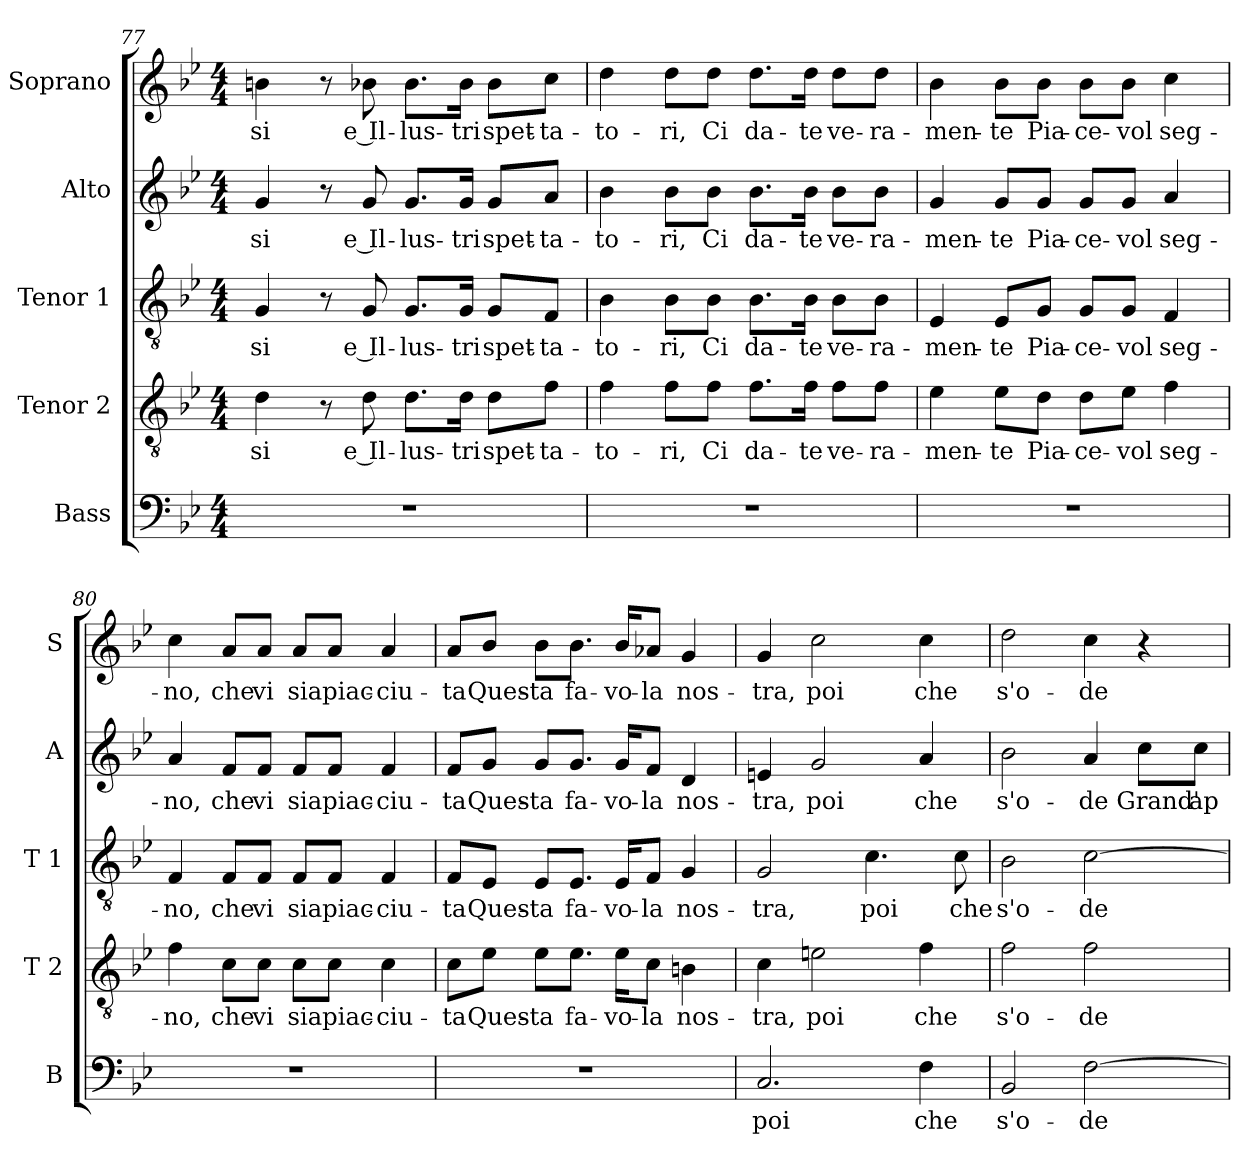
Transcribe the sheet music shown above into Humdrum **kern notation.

**kern	**text	**kern	**text	**kern	**text	**kern	**text	**kern	**text
*part5	*part5	*part4	*part4	*part3	*part3	*part2	*part2	*part1	*part1
*staff5	*staff5	*staff4	*staff4	*staff3	*staff3	*staff2	*staff2	*staff1	*staff1
*I"Bass	*	*I"Tenor 2	*	*I"Tenor 1	*	*I"Alto	*	*I"Soprano	*
*I'B	*	*I'T 2	*	*I'T 1	*	*I'A	*	*I'S	*
*clefF4	*	*clefGv2	*	*clefGv2	*	*clefG2	*	*clefG2	*
*k[b-e-]	*	*k[b-e-]	*	*k[b-e-]	*	*k[b-e-]	*	*k[b-e-]	*
*B-:	*	*B-:	*	*B-:	*	*B-:	*	*B-:	*
*M4/4	*	*M4/4	*	*M4/4	*	*M4/4	*	*M4/4	*
=77	=77	=77	=77	=77	=77	=77	=77	=77	=77
!	!	!	!LO:LY:b	!	!LO:LY:b	!	!LO:LY:b	!	!LO:LY:b
1r	.	4d\	-si	4G/	-si	4g/	-si	4bn\	-si
.	.	8r	.	8r	.	8r	.	8r	.
!	!	!	!LO:LY:b	!	!LO:LY:b	!	!LO:LY:b	!	!LO:LY:b
.	.	8d\	e Il-	8G/	e Il-	8g/	e Il-	8b-X\	e Il-
!	!	!	!LO:LY:b	!	!LO:LY:b	!	!LO:LY:b	!	!LO:LY:b
.	.	8.d\L	-lus-	8.G/L	-lus-	8.g/L	-lus-	8.b-\L	-lus-
!	!	!	!LO:LY:b	!	!LO:LY:b	!	!LO:LY:b	!	!LO:LY:b
.	.	16d\Jk	-tri	16G/Jk	-tri	16g/Jk	-tri	16b-\Jk	-tri
!	!	!	!LO:LY:b	!	!LO:LY:b	!	!LO:LY:b	!	!LO:LY:b
.	.	8d\L	spet-	8G/L	spet-	8g/L	spet-	8b-\L	spet-
!	!	!	!LO:LY:b	!	!LO:LY:b	!	!LO:LY:b	!	!LO:LY:b
.	.	8f\J	-ta-	8F/J	-ta-	8a/J	-ta-	8cc\J	-ta-
=78	=78	=78	=78	=78	=78	=78	=78	=78	=78
!	!	!	!LO:LY:b	!	!LO:LY:b	!	!LO:LY:b	!	!LO:LY:b
1r	.	4f\	-to-	4B-\	-to-	4b-\	-to-	4dd\	-to-
!	!	!	!LO:LY:b	!	!LO:LY:b	!	!LO:LY:b	!	!LO:LY:b
.	.	8f\L	-ri,	8B-\L	-ri,	8b-\L	-ri,	8dd\L	-ri,
!	!	!	!LO:LY:b	!	!LO:LY:b	!	!LO:LY:b	!	!LO:LY:b
.	.	8f\J	Ci	8B-\J	Ci	8b-\J	Ci	8dd\J	Ci
!	!	!	!LO:LY:b	!	!LO:LY:b	!	!LO:LY:b	!	!LO:LY:b
.	.	8.f\L	da-	8.B-\L	da-	8.b-\L	da-	8.dd\L	da-
!	!	!	!LO:LY:b	!	!LO:LY:b	!	!LO:LY:b	!	!LO:LY:b
.	.	16f\Jk	-te	16B-\Jk	-te	16b-\Jk	-te	16dd\Jk	-te
!	!	!	!LO:LY:b	!	!LO:LY:b	!	!LO:LY:b	!	!LO:LY:b
.	.	8f\L	ve-	8B-\L	ve-	8b-\L	ve-	8dd\L	ve-
!	!	!	!LO:LY:b	!	!LO:LY:b	!	!LO:LY:b	!	!LO:LY:b
.	.	8f\J	-ra-	8B-\J	-ra-	8b-\J	-ra-	8dd\J	-ra-
!!LO:PB:g=z
=79	=79	=79	=79	=79	=79	=79	=79	=79	=79
!	!	!	!LO:LY:b	!	!LO:LY:b	!	!LO:LY:b	!	!LO:LY:b
1r	.	4e-\	-men-	4E-/	-men-	4g/	-men-	4b-\	-men-
!	!	!	!LO:LY:b	!	!LO:LY:b	!	!LO:LY:b	!	!LO:LY:b
.	.	8e-\L	-te	8E-/L	-te	8g/L	-te	8b-\L	-te
!	!	!	!LO:LY:b	!	!LO:LY:b	!	!LO:LY:b	!	!LO:LY:b
.	.	8d\J	Pia-	8G/J	Pia-	8g/J	Pia-	8b-\J	Pia-
!	!	!	!LO:LY:b	!	!LO:LY:b	!	!LO:LY:b	!	!LO:LY:b
.	.	8d\L	-ce-	8G/L	-ce-	8g/L	-ce-	8b-\L	-ce-
!	!	!	!LO:LY:b	!	!LO:LY:b	!	!LO:LY:b	!	!LO:LY:b
.	.	8e-\J	-vol	8G/J	-vol	8g/J	-vol	8b-\J	-vol
!	!	!	!LO:LY:b	!	!LO:LY:b	!	!LO:LY:b	!	!LO:LY:b
.	.	4f\	seg-	4F/	seg-	4a/	seg-	4cc\	seg-
=80	=80	=80	=80	=80	=80	=80	=80	=80	=80
!	!	!	!LO:LY:b	!	!LO:LY:b	!	!LO:LY:b	!	!LO:LY:b
1r	.	4f\	-no,	4F/	-no,	4a/	-no,	4cc\	-no,
!	!	!	!LO:LY:b	!	!LO:LY:b	!	!LO:LY:b	!	!LO:LY:b
.	.	8c\L	che	8F/L	che	8f/L	che	8a/L	che
!	!	!	!LO:LY:b	!	!LO:LY:b	!	!LO:LY:b	!	!LO:LY:b
.	.	8c\J	vi	8F/J	vi	8f/J	vi	8a/J	vi
!	!	!	!LO:LY:b	!	!LO:LY:b	!	!LO:LY:b	!	!LO:LY:b
.	.	8c\L	sia	8F/L	sia	8f/L	sia	8a/L	sia
!	!	!	!LO:LY:b	!	!LO:LY:b	!	!LO:LY:b	!	!LO:LY:b
.	.	8c\J	piac-	8F/J	piac-	8f/J	piac-	8a/J	piac-
!	!	!	!LO:LY:b	!	!LO:LY:b	!	!LO:LY:b	!	!LO:LY:b
.	.	4c\	-ciu-	4F/	-ciu-	4f/	-ciu-	4a/	-ciu-
=81	=81	=81	=81	=81	=81	=81	=81	=81	=81
!	!	!	!LO:LY:b	!	!LO:LY:b	!	!LO:LY:b	!	!LO:LY:b
1r	.	8c\L	-ta	8F/L	-ta	8f/L	-ta	8a/L	-ta
!	!	!	!LO:LY:b	!	!LO:LY:b	!	!LO:LY:b	!	!LO:LY:b
.	.	8e-\J	Ques-	8E-/J	Ques-	8g/J	Ques-	8b-/J	Ques-
!	!	!	!LO:LY:b	!	!LO:LY:b	!	!LO:LY:b	!	!LO:LY:b
.	.	8e-\L	-ta	8E-/L	-ta	8g/L	-ta	8b-\L	-ta
!	!	!	!LO:LY:b	!	!LO:LY:b	!	!LO:LY:b	!	!LO:LY:b
.	.	8.e-\J	fa-	8.E-/J	fa-	8.g/J	fa-	8.b-\J	fa-
!	!	!	!LO:LY:b	!	!LO:LY:b	!	!LO:LY:b	!	!LO:LY:b
.	.	16e-\KL	-vo-	16E-/KL	-vo-	16g/KL	-vo-	16b-/KL	-vo-
!	!	!	!LO:LY:b	!	!LO:LY:b	!	!LO:LY:b	!	!LO:LY:b
.	.	8c\J	-la	8F/J	-la	8f/J	-la	8a-X/J	-la
!	!	!	!LO:LY:b	!	!LO:LY:b	!	!LO:LY:b	!	!LO:LY:b
.	.	4Bn\	nos-	4G/	nos-	4d/	nos-	4g/	nos-
=82	=82	=82	=82	=82	=82	=82	=82	=82	=82
!	!LO:LY:b	!	!LO:LY:b	!	!LO:LY:b	!	!LO:LY:b	!	!LO:LY:b
2.C/	poi	4c\	-tra,	2G/	-tra,	4en/	-tra,	4g/	-tra,
!	!	!	!LO:LY:b	!	!	!	!LO:LY:b	!	!LO:LY:b
.	.	2en\	poi	.	.	2g/	poi	2cc\	poi
!	!	!	!	!	!LO:LY:b	!	!	!	!
.	.	.	.	4.c\	poi	.	.	.	.
!	!LO:LY:b	!	!LO:LY:b	!	!	!	!LO:LY:b	!	!LO:LY:b
4F\	che	4f\	che	.	.	4a/	che	4cc\	che
!	!	!	!	!	!LO:LY:b	!	!	!	!
.	.	.	.	8c\	che	.	.	.	.
=83	=83	=83	=83	=83	=83	=83	=83	=83	=83
!	!LO:LY:b	!	!LO:LY:b	!	!LO:LY:b	!	!LO:LY:b	!	!LO:LY:b
2BB-/	s'o-	2f\	s'o-	2B-\	s'o-	2b-\	s'o-	2dd\	s'o-
!	!LO:LY:b	!	!LO:LY:b	!	!LO:LY:b	!	!LO:LY:b	!	!LO:LY:b
[2F\	-de	2f\	-de	[2c\	-de	4a/	-de	4cc\	-de
!	!	!	!	!	!	!	!LO:LY:b	!	!
.	.	.	.	.	.	8cc\L	Grand'	4r	.
!	!	!	!	!	!	!	!LO:LY:b	!	!
.	.	.	.	.	.	8cc\J	ap-	.	.
=	=	=	=	=	=	=	=	=	=
*-	*-	*-	*-	*-	*-	*-	*-	*-	*-
